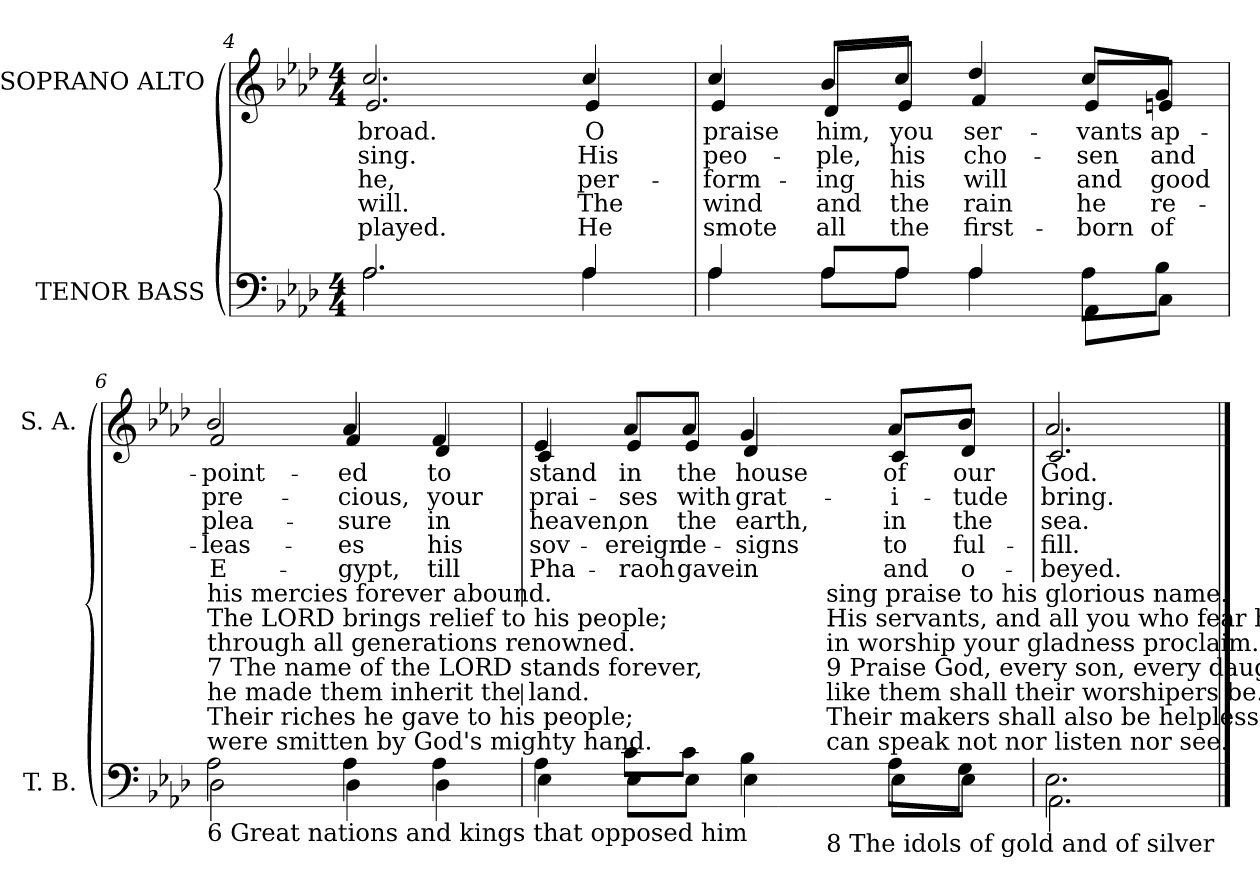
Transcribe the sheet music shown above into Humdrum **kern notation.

**kern	**kern	**text	**text	**text	**text	**text
*part2	*part1	*part1	*part1	*part1	*part1	*part1
*staff2	*staff1	*staff1	*staff1	*staff1	*staff1	*staff1
*I"TENOR BASS	*I"SOPRANO ALTO	*	*	*	*	*
*I'T. B.	*I'S. A.	*	*	*	*	*
*clefF4	*clefG2	*	*	*	*	*
*k[b-e-a-d-]	*k[b-e-a-d-]	*	*	*	*	*
*A-:	*A-:	*	*	*	*	*
*M4/4	*M4/4	*	*	*	*	*
=4	=4	=4	=4	=4	=4	=4
*^	*	*	*	*	*	*
!	!	!	!LO:LY:b:color=#000000	!LO:LY:b:color=#000000	!LO:LY:b:color=#000000	!LO:LY:b:color=#000000	!LO:LY:b:color=#000000
*	*	*^	*	*	*	*	*
2.A-i/	2.A-i\	2.cci/	2.e-i/	-broad.	sing.	he,	will.	-played.
!	!	!	!	!LO:LY:b:color=#000000	!LO:LY:b:color=#000000	!LO:LY:b:color=#000000	!LO:LY:b:color=#000000	!LO:LY:b:color=#000000
4A-i/	4A-i\	4cci/	4e-i/	O	His	per-	The	He
=5	=5	=5	=5	=5	=5	=5	=5	=5
!	!	!	!	!LO:LY:b:color=#000000	!LO:LY:b:color=#000000	!LO:LY:b:color=#000000	!LO:LY:b:color=#000000	!LO:LY:b:color=#000000
4A-i/	4A-i\	4cci/	4e-i/	praise	peo-	-form-	wind	smote
!	!	!	!	!LO:LY:b:color=#000000	!LO:LY:b:color=#000000	!LO:LY:b:color=#000000	!LO:LY:b:color=#000000	!LO:LY:b:color=#000000
8A-i/L	8A-i\L	8b-i/L	8d-i/L	him,	-ple,	-ing	and	all
!	!	!	!	!LO:LY:b:color=#000000	!LO:LY:b:color=#000000	!LO:LY:b:color=#000000	!LO:LY:b:color=#000000	!LO:LY:b:color=#000000
8A-i/J	8A-i\J	8cci/J	8e-i/J	you	his	his	the	the
!	!	!	!	!LO:LY:b:color=#000000	!LO:LY:b:color=#000000	!LO:LY:b:color=#000000	!LO:LY:b:color=#000000	!LO:LY:b:color=#000000
4A-i/	4A-i\	4dd-i/	4fi/	ser-	cho-	will	rain	first-
!	!	!	!	!LO:LY:b:color=#000000	!LO:LY:b:color=#000000	!LO:LY:b:color=#000000	!LO:LY:b:color=#000000	!LO:LY:b:color=#000000
8A-i\L	8AA-i\L	8cci/L	8e-i/L	-vants	-sen	and	he	-born
!	!	!	!	!LO:LY:b:color=#000000	!LO:LY:b:color=#000000	!LO:LY:b:color=#000000	!LO:LY:b:color=#000000	!LO:LY:b:color=#000000
8B-i\J	8Ci\J	8gi/J	8eni/J	ap-	and	good	re-	of
!!LO:LB:g=z	!!
=6	=6	=6	=6	=6	=6	=6	=6	=6
!LO:TX:b:t=6 Great nations and kings that opposed him	!	!	!	!	!	!	!	!
!LO:TX:t=were smitten by God's mighty hand.	!	!	!	!	!	!	!	!
!LO:TX:t=Their riches he gave to his people;	!	!	!	!	!	!	!	!
!LO:TX:t=he made them inherit the land.	!	!	!	!	!	!	!	!
!LO:TX:t=7 The name of the LORD stands forever,	!	!	!	!	!	!	!	!
!LO:TX:t=through all generations renowned.	!	!	!	!	!	!	!	!
!LO:TX:t=The LORD brings relief to his people;	!	!	!	!	!	!	!	!
!LO:TX:t=his mercies forever abound.	!	!	!	!	!	!	!	!
!	!	!	!	!LO:LY:b:color=#000000	!LO:LY:b:color=#000000	!LO:LY:b:color=#000000	!LO:LY:b:color=#000000	!LO:LY:b:color=#000000
2A-i\	2D-i\	2b-i/	2fi/	-point-	pre-	plea-	-leas-	E-
!	!	!	!	!LO:LY:b:color=#000000	!LO:LY:b:color=#000000	!LO:LY:b:color=#000000	!LO:LY:b:color=#000000	!LO:LY:b:color=#000000
4A-i\	4D-i\	4a-i/	4fi/	-ed	-cious,	-sure	-es	-gypt,
!	!	!	!	!LO:LY:b:color=#000000	!LO:LY:b:color=#000000	!LO:LY:b:color=#000000	!LO:LY:b:color=#000000	!LO:LY:b:color=#000000
4A-i\	4D-i\	4fi/	4d-i/	to	your	in	his	till
=7	=7	=7	=7	=7	=7	=7	=7	=7
!	!	!	!	!LO:LY:b:color=#000000	!LO:LY:b:color=#000000	!LO:LY:b:color=#000000	!LO:LY:b:color=#000000	!LO:LY:b:color=#000000
*	*^	*	*	*	*	*	*	*
4A-i\	4E-i\	2ryy	4e-i/	4ci/	stand	prai-	heaven,	sov-	Pha-
!	!	!	!	!	!LO:LY:b:color=#000000	!LO:LY:b:color=#000000	!LO:LY:b:color=#000000	!LO:LY:b:color=#000000	!LO:LY:b:color=#000000
8ci\L	8E-i\L	.	8a-i/L	8e-i/L	in	-ses	on	-ereign	-raoh
!	!	!	!	!	!LO:LY:b:color=#000000	!LO:LY:b:color=#000000	!LO:LY:b:color=#000000	!LO:LY:b:color=#000000	!LO:LY:b:color=#000000
8ci\J	8E-i\J	.	8a-i/J	8e-i/J	the	with	the	de-	gave
!	!	!	!	!	!LO:LY:b:color=#000000	!LO:LY:b:color=#000000	!LO:LY:b:color=#000000	!LO:LY:b:color=#000000	!LO:LY:b:color=#000000
4B-i\	4E-i\	16ryy	4gi/	4d-i/	house	grat-	earth,	-signs	in
.	.	32ryy	.	.	.	.	.	.	.
.	.	64ryy	.	.	.	.	.	.	.
.	.	512.ryy	.	.	.	.	.	.	.
!	!	!LO:TX:b:t=8 The idols of gold and of silver	!	!	!	!	!	!	!
!	!	!LO:TX:t=can speak not nor listen nor see.	!	!	!	!	!	!	!
!	!	!LO:TX:t=Their makers shall also be helpless;	!	!	!	!	!	!	!
!	!	!LO:TX:t=like them shall their worshipers be.	!	!	!	!	!	!	!
!	!	!LO:TX:t=9 Praise God, every son, every daughter;	!	!	!	!	!	!	!
!	!	!LO:TX:t=in worship your gladness proclaim.	!	!	!	!	!	!	!
!	!	!LO:TX:t=His servants, and all you who fear him,	!	!	!	!	!	!	!
!	!	!LO:TX:t=sing praise to his glorious name.	!	!	!	!	!	!	!
.	.	4ryy	.	.	.	.	.	.	.
!	!	!	!	!	!LO:LY:b:color=#000000	!LO:LY:b:color=#000000	!LO:LY:b:color=#000000	!LO:LY:b:color=#000000	!LO:LY:b:color=#000000
8A-i\L	8E-i\L	.	8a-i/L	8ci/L	of	-i-	in	to	and
.	.	8ryy	.	.	.	.	.	.	.
!	!	!	!	!	!LO:LY:b:color=#000000	!LO:LY:b:color=#000000	!LO:LY:b:color=#000000	!LO:LY:b:color=#000000	!LO:LY:b:color=#000000
8Gi\J	8E-i\J	.	8b-i/J	8d-i/J	our	-tude	the	ful-	o-
.	.	128ryy	.	.	.	.	.	.	.
.	.	256ryy	.	.	.	.	.	.	.
.	.	1024ryy	.	.	.	.	.	.	.
*	*v	*v	*	*	*	*	*	*	*
=8	=8	=8	=8	=8	=8	=8	=8	=8
*	*^	*	*	*	*	*	*	*
!	!	!	!	!	!LO:LY:b:color=#000000	!LO:LY:b:color=#000000	!LO:LY:b:color=#000000	!LO:LY:b:color=#000000	!LO:LY:b:color=#000000
*	*v	*v	*	*	*	*	*	*	*
2.E-i\	2.AA-i\	2.a-i/	2.ci/	God.	bring.	sea.	-fill.	-beyed.
*v	*v	*	*	*	*	*	*	*
*	*v	*v	*	*	*	*	*
==	==	==	==	==	==	==
*-	*-	*-	*-	*-	*-	*-
